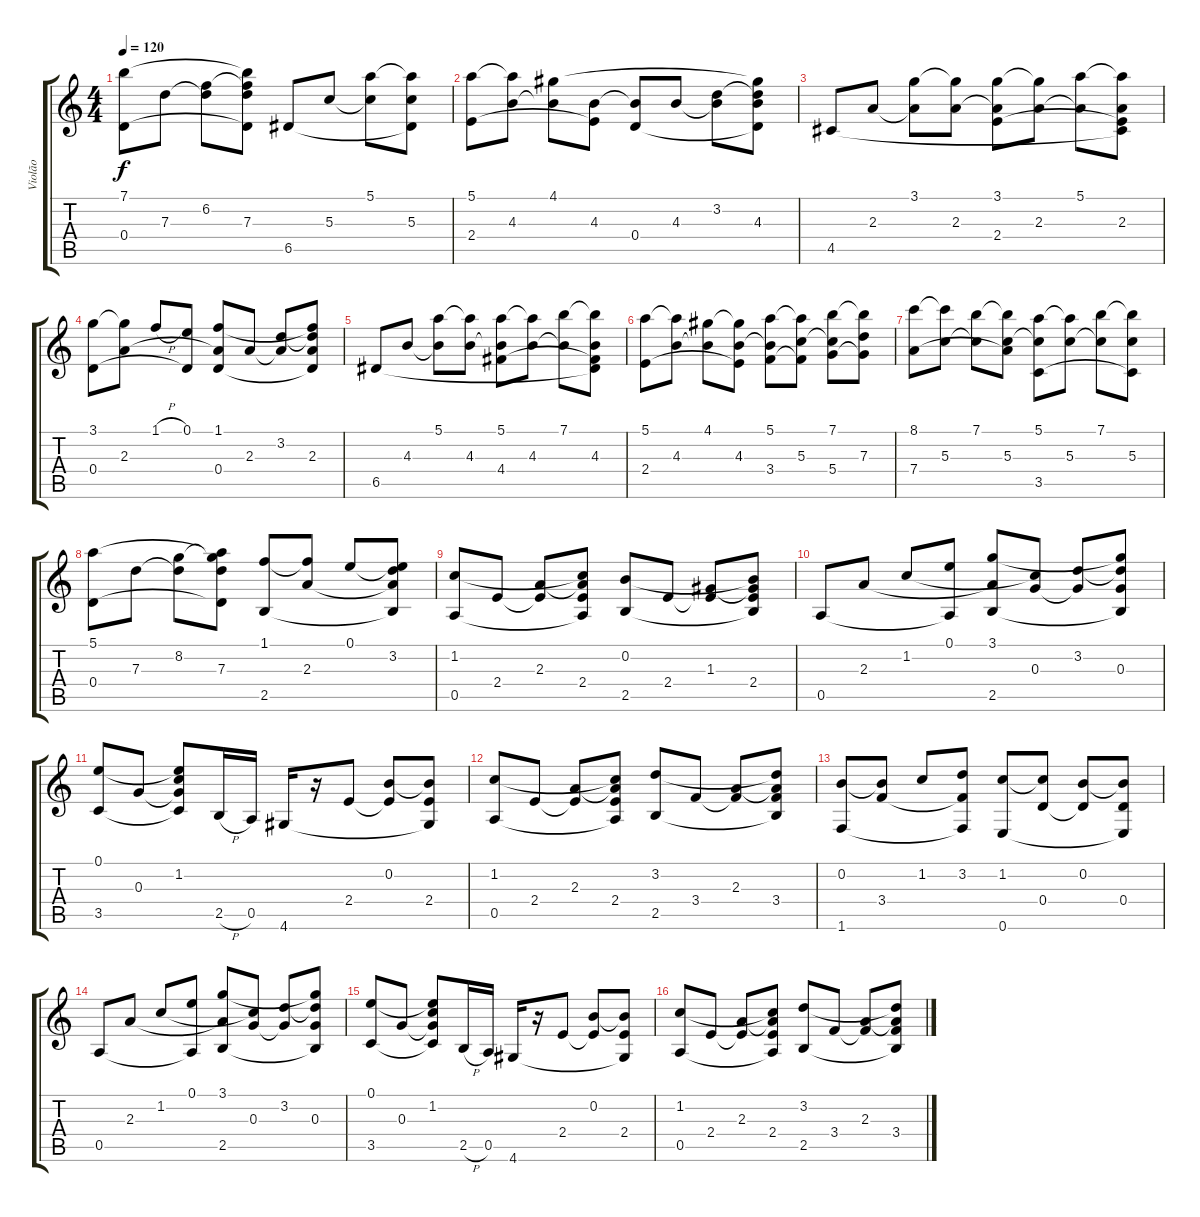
\track ("Violão" "Violão") {instrument acousticguitarnylon}
\staff {score tabs}
\tuning (E4 B3 G3 D3 A2 E2) {hide}
\ts (4 4)
\tempo 120
\clef g2
\ks c
(7.1 0.4).8{dy f} 7.3.8 (6.2 7.3{t}).8 (7.1{t} 6.2{t} 7.3 0.4{t}).8 6.5.8 5.3.8 (5.1 5.3{t}).8 (5.1{t} 5.3 6.5{t}).8 |
(5.1 2.4).8 (5.1{t} 4.3).8 (4.1 4.3{t}).8 (4.3 2.4{t}).8 (4.3{t} 0.4).8 4.3.8 (3.2 4.3{t}).8 (4.1{t} 3.2{t} 4.3 0.4{t}).8 |
4.5.8 2.3.8 (3.1 2.3{t}).8 (3.1{t} 2.3).8 (3.1 2.3{t} 2.4).8 (3.1{t} 2.3).8 (5.1 2.3{t}).8 (5.1{t} 2.3 2.4{t} 4.5{t}).8 |
(3.1 0.4).8 (3.1{t} 2.3).8 1.1{h}.8 (0.1 0.4{t}).8 (1.1 2.3{t} 0.4).8 2.3.8 (3.2 2.3{t}).8 (1.1{t} 3.2{t} 2.3 0.4{t}).8 |
6.5.8 4.3.8 (5.1 4.3{t}).8 (5.1{t} 4.3).8 (5.1 4.3{t} 4.4).8 (5.1{t} 4.3).8 (7.1 4.3{t}).8 (7.1{t} 4.3 4.4{t} 6.5{t}).8 |
(5.1 2.4).8 (5.1{t} 4.3).8 (4.1 4.3{t}).8 (4.1{t} 4.3 2.4{t}).8 (5.1 4.3{t} 3.4).8 (5.1{t} 5.3 3.4{t}).8 (7.1 5.3{t} 5.4).8 (7.1{t} 7.3 5.4{t}).8 |
(8.1 7.4).8 (8.1{t} 5.3).8 (7.1 5.3{t}).8 (7.1{t} 5.3 7.4{t}).8 (5.1 5.3{t} 3.5).8 (5.1{t} 5.3).8 (7.1 5.3{t}).8 (7.1{t} 5.3 3.5{t}).8 |
(5.1 0.4).8 7.3.8 (8.2 7.3{t}).8 (5.1{t} 8.2{t} 7.3 0.4{t}).8 (1.1 2.5).8 (1.1{t} 2.3).8 0.1.8 (0.1{t} 3.2 2.3{t} 2.5{t}).8 |
(1.2 0.5).8 2.4.8 (2.3 2.4{t}).8 (1.2{t} 2.3{t} 2.4 0.5{t}).8 (0.2 2.5).8 2.4.8 (1.3 2.4{t}).8 (0.2{t} 1.3{t} 2.4 2.5{t}).8 |
0.5.8 2.3.8 1.2.8 (0.1 0.5{t}).8 (3.1 2.3{t} 2.5).8 (1.2{t} 0.3).8 (3.2 0.3{t}).8 (3.1{t} 3.2{t} 0.3 2.5{t}).8 |
(0.1 3.5).8 0.3.8 (0.1{t} 1.2 0.3{t} 3.5{t}).8 2.5{h}.16 0.5.16 4.6.16 r.16 2.4.8 (0.2 2.4{t}).8 (0.2{t} 2.4 4.6{t}).8 |
(1.2 0.5).8 2.4.8 (2.3 2.4{t}).8 (1.2{t} 2.3{t} 2.4 0.5{t}).8 (3.2 2.5).8 3.4.8 (2.3 3.4{t}).8 (3.2{t} 2.3{t} 3.4 2.5{t}).8 |
(0.2 1.6).8 (0.2{t} 3.4).8 1.2.8 (3.2 3.4{t} 1.6{t}).8 (1.2 0.6).8 (1.2{t} 0.4).8 (0.2 0.4{t}).8 (0.2{t} 0.4 0.6{t}).8 |
0.5.8 2.3.8 1.2.8 (0.1 0.5{t}).8 (3.1 2.3{t} 2.5).8 (1.2{t} 0.3).8 (3.2 0.3{t}).8 (3.1{t} 3.2{t} 0.3 2.5{t}).8 |
(0.1 3.5).8 0.3.8 (0.1{t} 1.2 0.3{t} 3.5{t}).8 2.5{h}.16 0.5.16 4.6.16 r.16 2.4.8 (0.2 2.4{t}).8 (0.2{t} 2.4 4.6{t}).8 |
(1.2 0.5).8 2.4.8 (2.3 2.4{t}).8 (1.2{t} 2.3{t} 2.4 0.5{t}).8 (3.2 2.5).8 3.4.8 (2.3 3.4{t}).8 (3.2{t} 2.3{t} 3.4 2.5{t}).8
